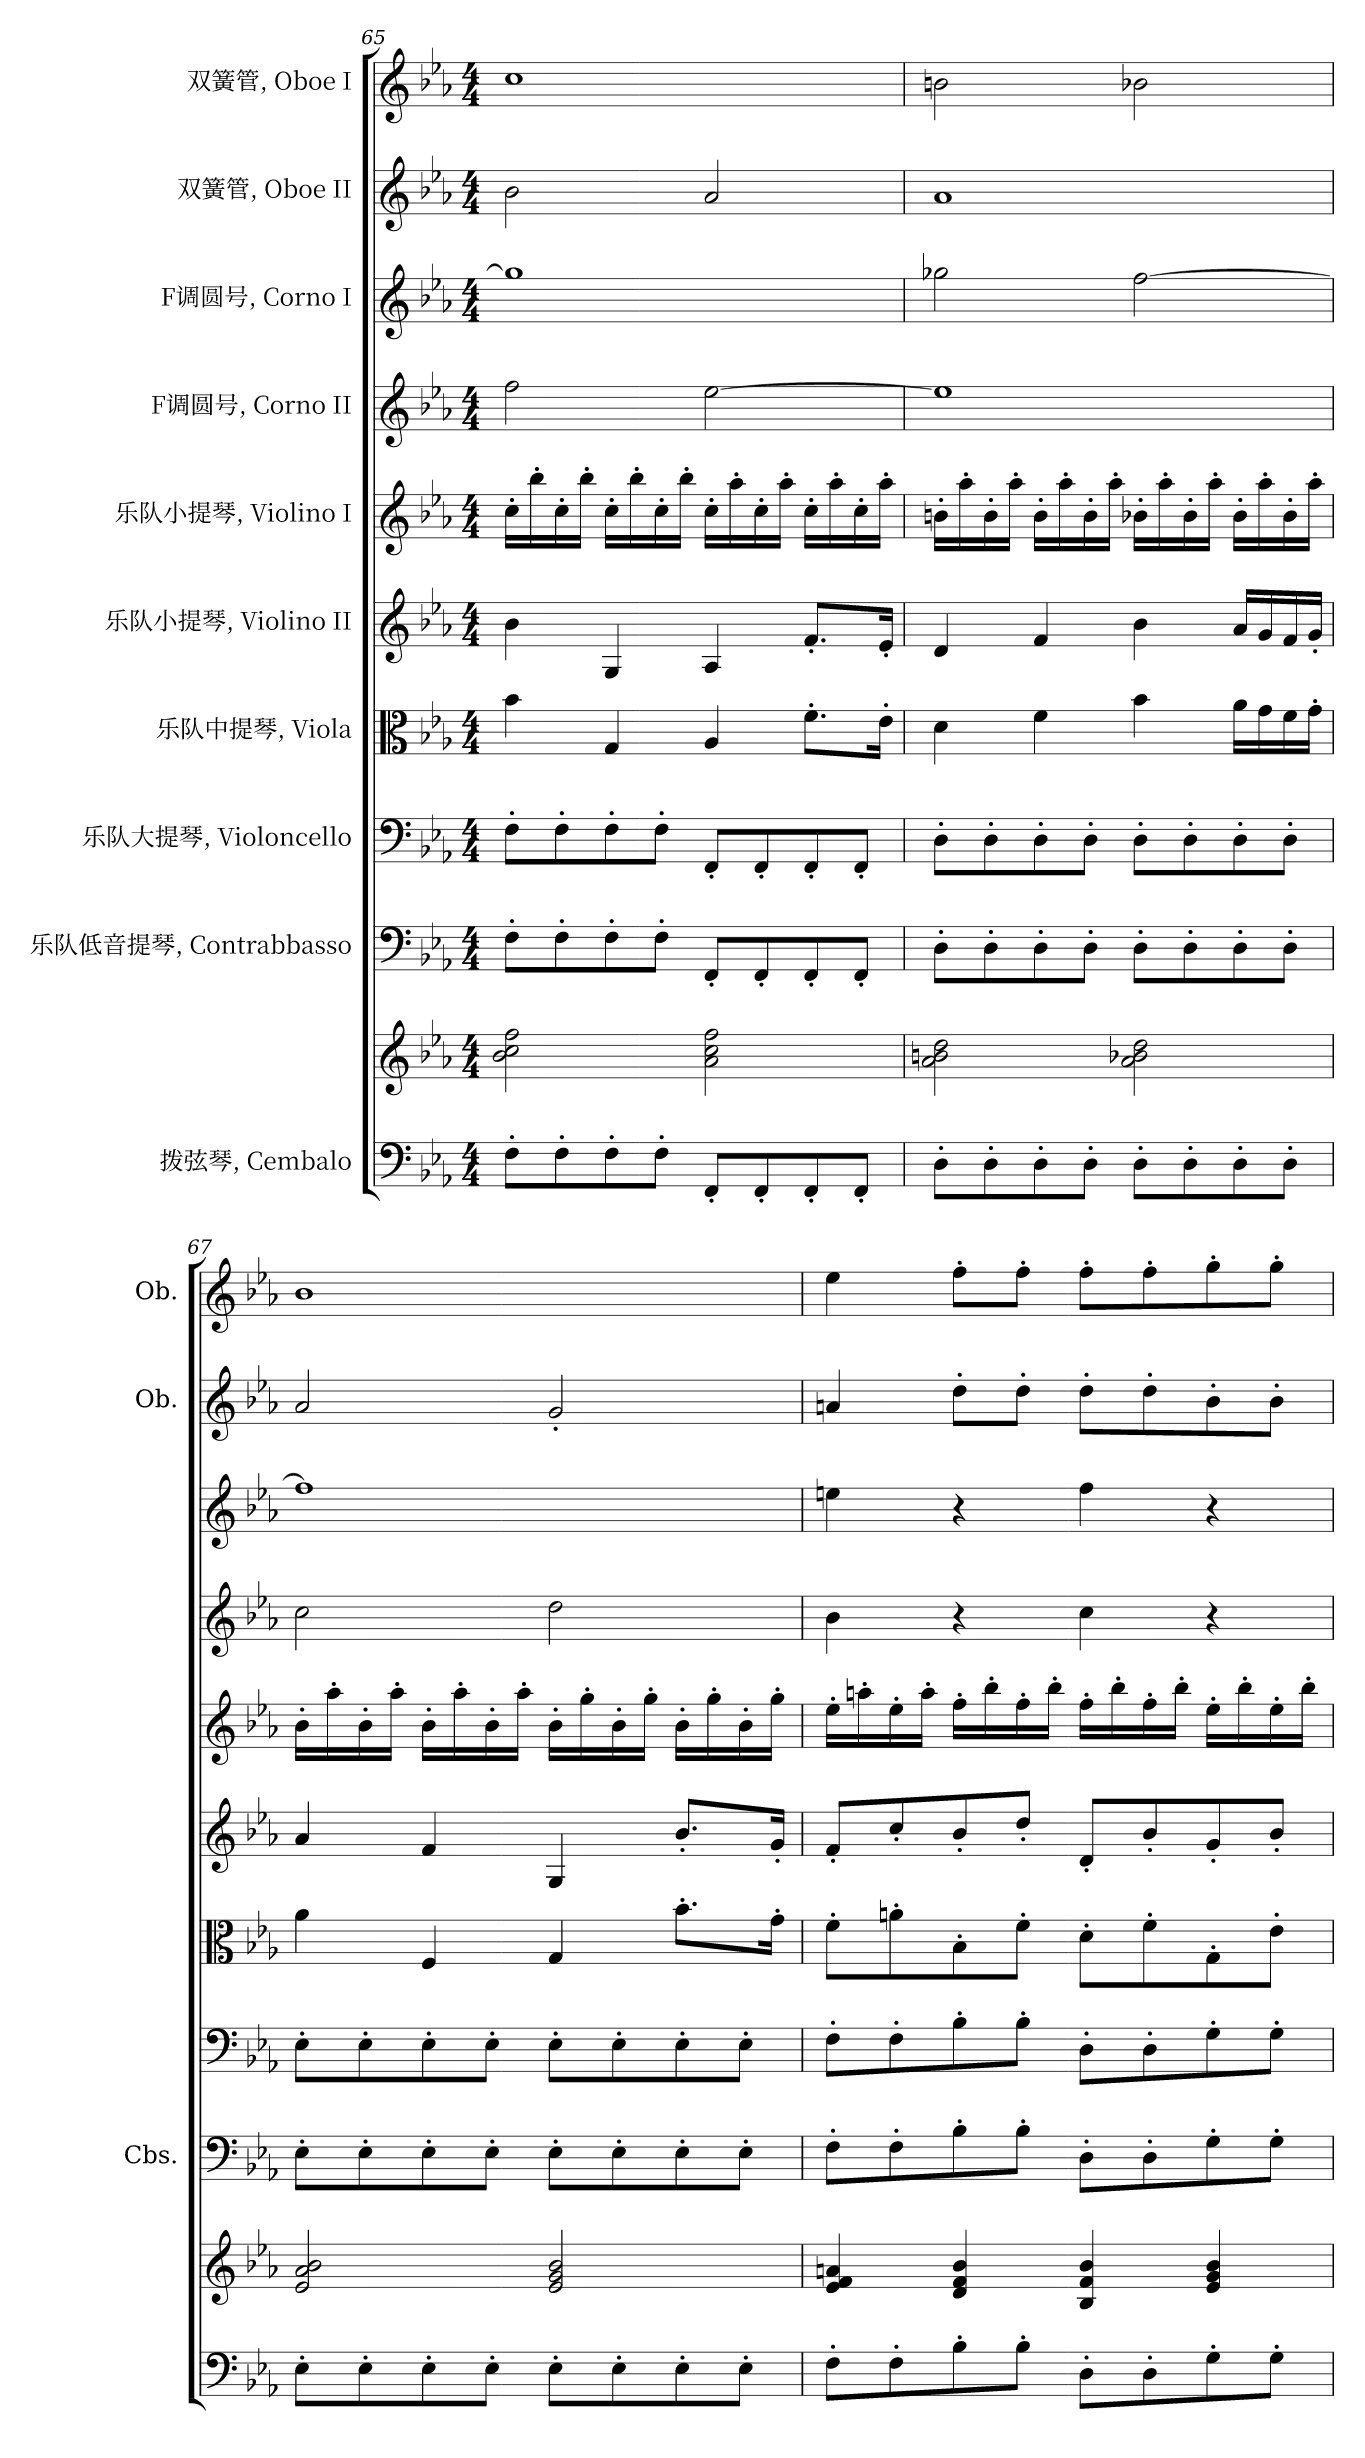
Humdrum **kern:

**kern	**kern	**kern	**kern	**kern	**kern	**kern	**kern	**kern	**kern	**kern
*part10	*part10	*part9	*part8	*part7	*part6	*part5	*part4	*part3	*part2	*part1
*staff11	*staff10	*staff9	*staff8	*staff7	*staff6	*staff5	*staff4	*staff3	*staff2	*staff1
*I"拨弦琴, Cembalo	*	*I"乐队低音提琴, Contrabbasso	*I"乐队大提琴, Violoncello	*I"乐队中提琴, Viola	*I"乐队小提琴, Violino II	*I"乐队小提琴, Violino I	*I"F调圆号, Corno II	*I"F调圆号, Corno I	*I"双簧管, Oboe II	*I"双簧管, Oboe I
*	*	*I'Cbs.	*	*	*	*	*	*	*I'Ob.	*I'Ob.
*clefF4	*clefG2	*clefF4	*clefF4	*clefC3	*clefG2	*clefG2	*clefG2	*clefG2	*clefG2	*clefG2
*	*	*ITrd7c12	*	*	*	*	*ITrd4c7	*ITrd4c7	*	*
*k[b-e-a-]	*k[b-e-a-]	*k[b-e-a-]	*k[b-e-a-]	*k[b-e-a-]	*k[b-e-a-]	*k[b-e-a-]	*k[b-e-a-d-]	*k[b-e-a-d-]	*k[b-e-a-]	*k[b-e-a-]
*M4/4	*M4/4	*M4/4	*M4/4	*M4/4	*M4/4	*M4/4	*M4/4	*M4/4	*M4/4	*M4/4
=65	=65	=65	=65	=65	=65	=65	=65	=65	=65	=65
8F'\L	2b-\ 2cc\ 2ff\	8FF'\L	8F'\L	4b-\	4b-\	16cc'\LL	2b-\	1cc]	2b-\	1cc
.	.	.	.	.	.	16bb-'\	.	.	.	.
8F'\	.	8FF'\	8F'\	.	.	16cc'\	.	.	.	.
.	.	.	.	.	.	16bb-'\JJ	.	.	.	.
8F'\	.	8FF'\	8F'\	4G/	4G/	16cc'\LL	.	.	.	.
.	.	.	.	.	.	16bb-'\	.	.	.	.
8F'\J	.	8FF'\J	8F'\J	.	.	16cc'\	.	.	.	.
.	.	.	.	.	.	16bb-'\JJ	.	.	.	.
8FF'/L	2a-\ 2cc\ 2ff\	8FFF'/L	8FF'/L	4A-/	4A-/	16cc'\LL	[2a-\	.	2a-/	.
.	.	.	.	.	.	16aa-'\	.	.	.	.
8FF'/	.	8FFF'/	8FF'/	.	.	16cc'\	.	.	.	.
.	.	.	.	.	.	16aa-'\JJ	.	.	.	.
8FF'/	.	8FFF'/	8FF'/	8.f'\L	8.f'/L	16cc'\LL	.	.	.	.
.	.	.	.	.	.	16aa-'\	.	.	.	.
8FF'/J	.	8FFF'/J	8FF'/J	.	.	16cc'\	.	.	.	.
.	.	.	.	16e-'\Jk	16e-'/Jk	16aa-'\JJ	.	.	.	.
!!LO:PB:g=z
=66	=66	=66	=66	=66	=66	=66	=66	=66	=66	=66
8D'\L	2a-\ 2bn\ 2dd\	8DD'\L	8D'\L	4d\	4d/	16bn'\LL	1a-]	2cc-X\	1a-	2bn\
.	.	.	.	.	.	16aa-'\	.	.	.	.
8D'\	.	8DD'\	8D'\	.	.	16b'\	.	.	.	.
.	.	.	.	.	.	16aa-'\JJ	.	.	.	.
8D'\	.	8DD'\	8D'\	4f\	4f/	16b'\LL	.	.	.	.
.	.	.	.	.	.	16aa-'\	.	.	.	.
8D'\J	.	8DD'\J	8D'\J	.	.	16b'\	.	.	.	.
.	.	.	.	.	.	16aa-'\JJ	.	.	.	.
8D'\L	2a-\ 2b-X\ 2dd\	8DD'\L	8D'\L	4b-\	4b-\	16b-X'\LL	.	[2b-\	.	2b-X\
.	.	.	.	.	.	16aa-'\	.	.	.	.
8D'\	.	8DD'\	8D'\	.	.	16b-'\	.	.	.	.
.	.	.	.	.	.	16aa-'\JJ	.	.	.	.
8D'\	.	8DD'\	8D'\	16a-\LL	16a-/LL	16b-'\LL	.	.	.	.
.	.	.	.	16g\	16g/	16aa-'\	.	.	.	.
8D'\J	.	8DD'\J	8D'\J	16f\	16f/	16b-'\	.	.	.	.
.	.	.	.	16g'\JJ	16g'/JJ	16aa-'\JJ	.	.	.	.
=67	=67	=67	=67	=67	=67	=67	=67	=67	=67	=67
8E-'\L	2e-/ 2a-/ 2b-/	8EE-'\L	8E-'\L	4a-\	4a-/	16b-'\LL	2f\	1b-]	2a-/	1b-
.	.	.	.	.	.	16aa-'\	.	.	.	.
8E-'\	.	8EE-'\	8E-'\	.	.	16b-'\	.	.	.	.
.	.	.	.	.	.	16aa-'\JJ	.	.	.	.
8E-'\	.	8EE-'\	8E-'\	4F/	4f/	16b-'\LL	.	.	.	.
.	.	.	.	.	.	16aa-'\	.	.	.	.
8E-'\J	.	8EE-'\J	8E-'\J	.	.	16b-'\	.	.	.	.
.	.	.	.	.	.	16aa-'\JJ	.	.	.	.
8E-'\L	2e-/ 2g/ 2b-/	8EE-'\L	8E-'\L	4G/	4G/	16b-'\LL	2g\	.	2g'/	.
.	.	.	.	.	.	16gg'\	.	.	.	.
8E-'\	.	8EE-'\	8E-'\	.	.	16b-'\	.	.	.	.
.	.	.	.	.	.	16gg'\JJ	.	.	.	.
8E-'\	.	8EE-'\	8E-'\	8.b-'\L	8.b-'/L	16b-'\LL	.	.	.	.
.	.	.	.	.	.	16gg'\	.	.	.	.
8E-'\J	.	8EE-'\J	8E-'\J	.	.	16b-'\	.	.	.	.
.	.	.	.	16g'\Jk	16g'/Jk	16gg'\JJ	.	.	.	.
!!LO:PB:g=z
=68	=68	=68	=68	=68	=68	=68	=68	=68	=68	=68
8F'\L	4e-/ 4f/ 4an/	8FF'\L	8F'\L	8f'\L	8f'/L	16ee-'\LL	4e-\	4an\	4an/	4ee-\
.	.	.	.	.	.	16aan'\	.	.	.	.
8F'\	.	8FF'\	8F'\	8an'\	8cc'/	16ee-'\	.	.	.	.
.	.	.	.	.	.	16aa'\JJ	.	.	.	.
8B-'\	4d/ 4f/ 4b-/	8BB-'\	8B-'\	8B-'\	8b-'/	16ff'\LL	4r	4r	8dd'\L	8ff'\L
.	.	.	.	.	.	16bb-'\	.	.	.	.
8B-'\J	.	8BB-'\J	8B-'\J	8f'\J	8dd'/J	16ff'\	.	.	8dd'\J	8ff'\J
.	.	.	.	.	.	16bb-'\JJ	.	.	.	.
8D'\L	4B-/ 4f/ 4b-/	8DD'\L	8D'\L	8d'\L	8d'/L	16ff'\LL	4f\	4b-\	8dd'\L	8ff'\L
.	.	.	.	.	.	16bb-'\	.	.	.	.
8D'\	.	8DD'\	8D'\	8f'\	8b-'/	16ff'\	.	.	8dd'\	8ff'\
.	.	.	.	.	.	16bb-'\JJ	.	.	.	.
8G'\	4e-/ 4g/ 4b-/	8GG'\	8G'\	8G'\	8g'/	16ee-'\LL	4r	4r	8b-'\	8gg'\
.	.	.	.	.	.	16bb-'\	.	.	.	.
8G'\J	.	8GG'\J	8G'\J	8e-'\J	8b-'/J	16ee-'\	.	.	8b-'\J	8gg'\J
.	.	.	.	.	.	16bb-'\JJ	.	.	.	.
=	=	=	=	=	=	=	=	=	=	=
*-	*-	*-	*-	*-	*-	*-	*-	*-	*-	*-
